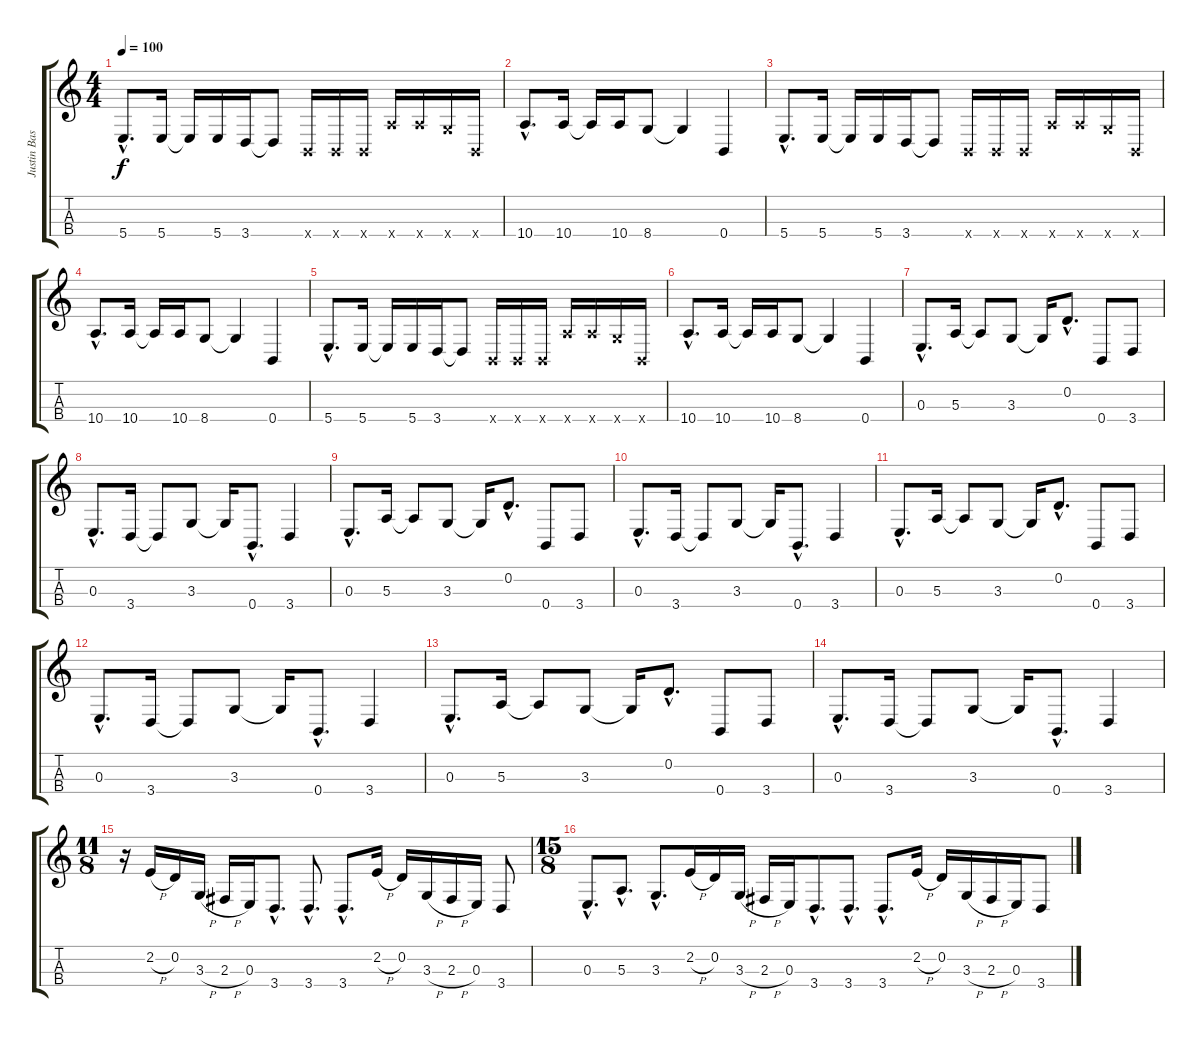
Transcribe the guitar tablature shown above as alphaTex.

\track ("Justin Bass" "Justin Bas") {instrument electricbassfinger}
\staff {score tabs}
\tuning (G3 D3 E2 B1) {hide}
\ts (4 4)
\tempo 100
\clef g2
\ks c
5.4{hac}.8{d dy f} 5.4.16 5.4{t}.16 5.4.16 3.4.16 3.4{t}.8 0.4{x}.16 0.4{x}.16 0.4{x}.16 10.4{x}.16 10.4{x}.16 8.4{x}.16 0.4{x}.16 |
10.4{hac}.8{d} 10.4.16 10.4{t}.16 10.4.16 8.4.8 8.4{t}.4 0.4.4 |
5.4{hac}.8{d} 5.4.16 5.4{t}.16 5.4.16 3.4.16 3.4{t}.8 0.4{x}.16 0.4{x}.16 0.4{x}.16 10.4{x}.16 10.4{x}.16 8.4{x}.16 0.4{x}.16 |
10.4{hac}.8{d} 10.4.16 10.4{t}.16 10.4.16 8.4.8 8.4{t}.4 0.4.4 |
5.4{hac}.8{d} 5.4.16 5.4{t}.16 5.4.16 3.4.16 3.4{t}.8 0.4{x}.16 0.4{x}.16 0.4{x}.16 10.4{x}.16 10.4{x}.16 8.4{x}.16 0.4{x}.16 |
10.4{hac}.8{d} 10.4.16 10.4{t}.16 10.4.16 8.4.8 8.4{t}.4 0.4.4 |
0.3{hac}.8{d} 5.3.16 5.3{t}.8 3.3.8 3.3{t}.16 0.2{hac}.8{d} 0.4.8 3.4.8 |
0.3{hac}.8{d} 3.4.16 3.4{t}.8 3.3.8 3.3{t}.16 0.4{hac}.8{d} 3.4.4 |
0.3{hac}.8{d} 5.3.16 5.3{t}.8 3.3.8 3.3{t}.16 0.2{hac}.8{d} 0.4.8 3.4.8 |
0.3{hac}.8{d} 3.4.16 3.4{t}.8 3.3.8 3.3{t}.16 0.4{hac}.8{d} 3.4.4 |
0.3{hac}.8{d} 5.3.16 5.3{t}.8 3.3.8 3.3{t}.16 0.2{hac}.8{d} 0.4.8 3.4.8 |
0.3{hac}.8{d} 3.4.16 3.4{t}.8 3.3.8 3.3{t}.16 0.4{hac}.8{d} 3.4.4 |
0.3{hac}.8{d} 5.3.16 5.3{t}.8 3.3.8 3.3{t}.16 0.2{hac}.8{d} 0.4.8 3.4.8 |
0.3{hac}.8{d} 3.4.16 3.4{t}.8 3.3.8 3.3{t}.16 0.4{hac}.8{d} 3.4.4 |
\ts (11 8)
r.16 2.2{h}.16 0.2.16 3.3{h}.16 2.3{h}.16 0.3.16 3.4{hac}.8{d} 3.4{hac}.8{d} 3.4{hac}.8{d} 2.2{h}.16 0.2.16 3.3{h}.16 2.3{h}.16 0.3.16 3.4.8 |
\ts (15 8)
0.3{hac}.8{d} 5.3{hac}.8{d} 3.3{hac}.8{d} 2.2{h}.16 0.2.16 3.3{h}.16 2.3{h}.16 0.3.16 3.4{hac}.8{d} 3.4{hac}.8{d} 3.4{hac}.8{d} 2.2{h}.16 0.2.16 3.3{h}.16 2.3{h}.16 0.3.16 3.4.8
